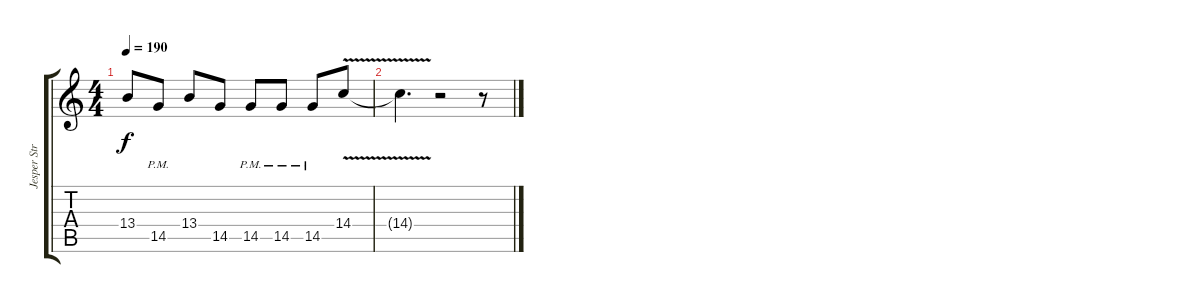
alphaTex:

\track ("Jesper Strömblad" "Jesper Str") {instrument distortionguitar}
\staff {score tabs}
\tuning (C4 G3 Eb3 Bb2 F2 C2) {hide}
\ts (4 4)
\tempo 190
\clef g2
\ks c
13.4{t}.8{dy f} 14.5{pm}.8 13.4.8 14.5.8 14.5{pm}.8 14.5{pm}.8 14.5{pm}.8 14.4{v}.8 |
14.4{t}.4{d} r.2 r.8
